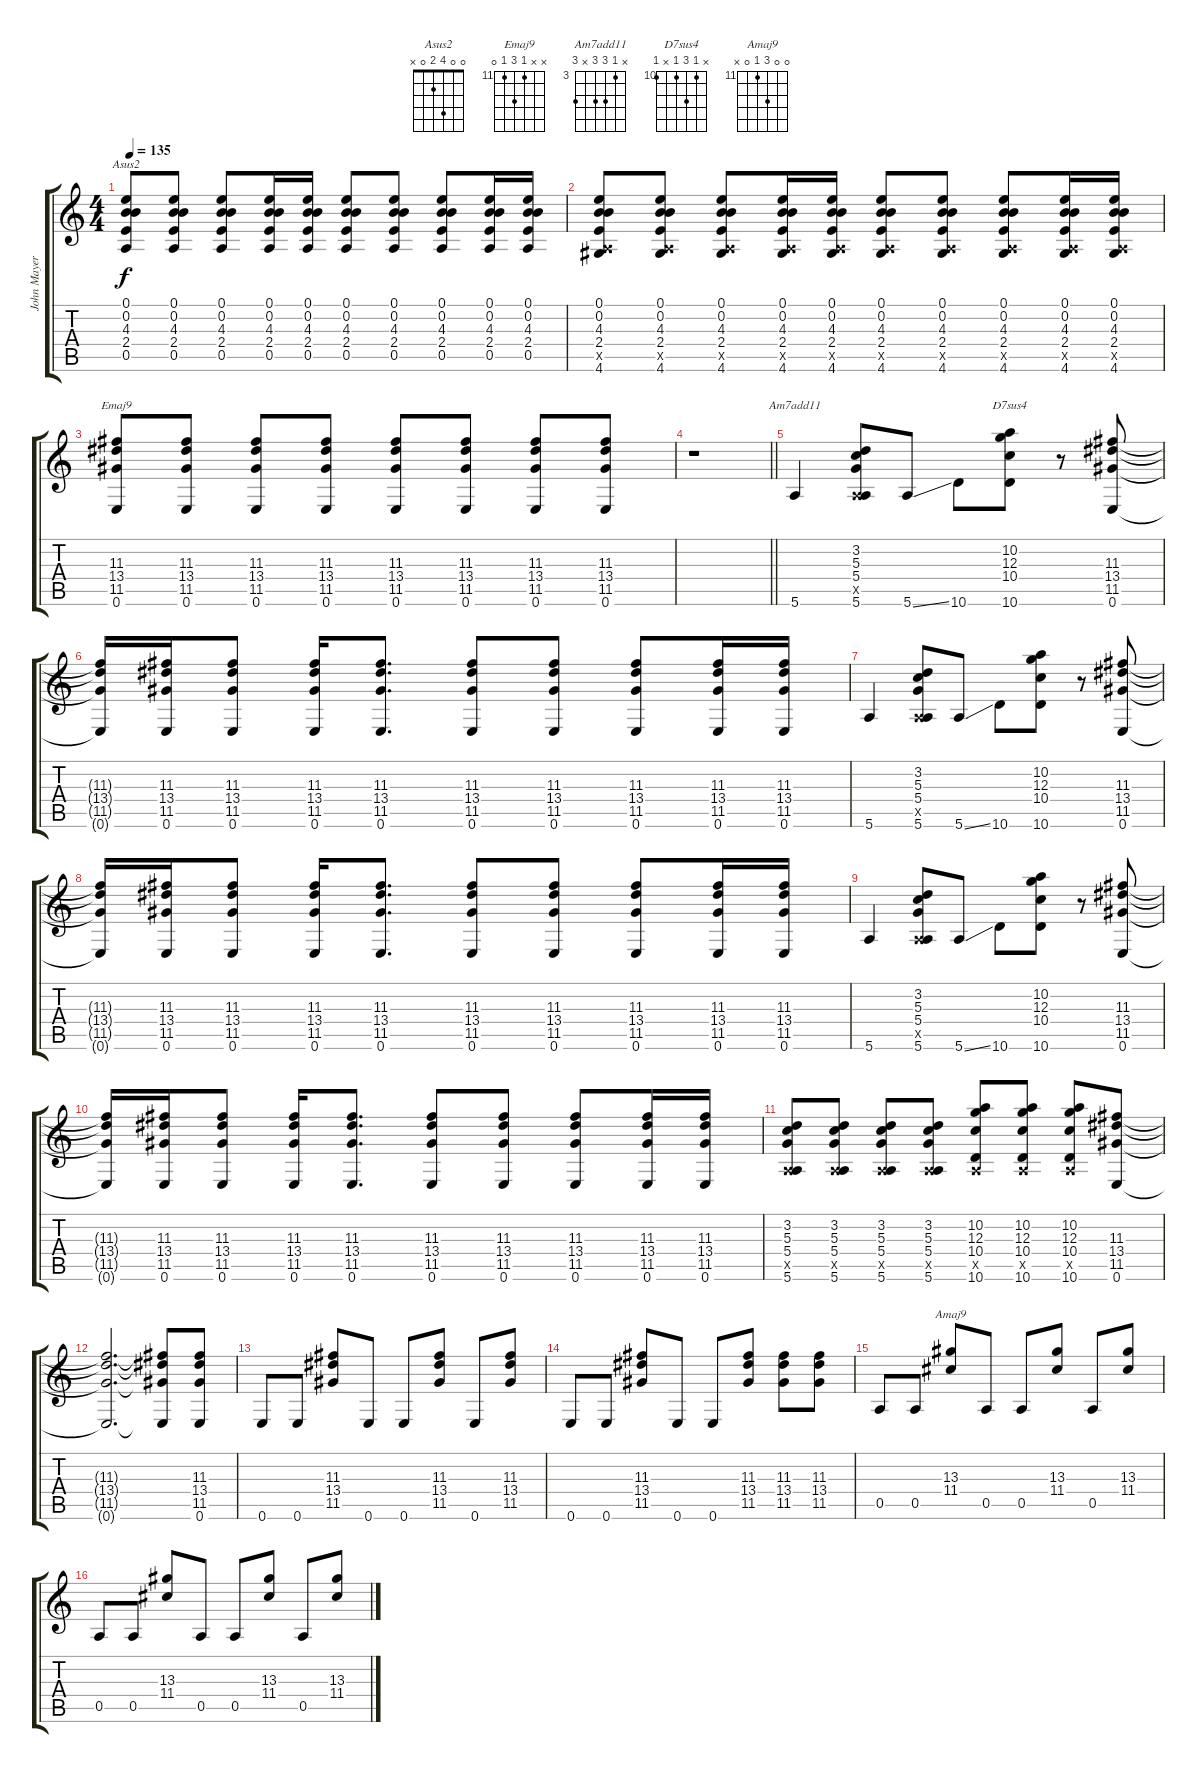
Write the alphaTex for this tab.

\track ("John Mayer" "John Mayer") {instrument acousticguitarsteel}
\staff {score tabs}
\tuning (E4 B3 G3 D3 A2 E2) {hide}
\chord ("Asus2" 0 0 4 2 0 x)
\chord ("Emaj9" x x 11 13 11 0) {firstfret 11}
\chord ("Am7add11" x 3 5 5 x 5) {firstfret 3}
\chord ("D7sus4" x 10 12 10 x 10) {firstfret 10}
\chord ("Amaj9" 0 0 13 11 0 x) {firstfret 11}
\ts (4 4)
\tempo 135
\clef g2
\ks c
(0.1 0.2 4.3 2.4 0.5).8{ch "Asus2" dy f} (0.1 0.2 4.3 2.4 0.5).8 (0.1 0.2 4.3 2.4 0.5).8 (0.1 0.2 4.3 2.4 0.5).16 (0.1 0.2 4.3 2.4 0.5).16 (0.1 0.2 4.3 2.4 0.5).8 (0.1 0.2 4.3 2.4 0.5).8 (0.1 0.2 4.3 2.4 0.5).8 (0.1 0.2 4.3 2.4 0.5).16 (0.1 0.2 4.3 2.4 0.5).16 |
(0.1 0.2 4.3 2.4 0.5{x} 4.6).8 (0.1 0.2 4.3 2.4 0.5{x} 4.6).8 (0.1 0.2 4.3 2.4 0.5{x} 4.6).8 (0.1 0.2 4.3 2.4 0.5{x} 4.6).16 (0.1 0.2 4.3 2.4 0.5{x} 4.6).16 (0.1 0.2 4.3 2.4 0.5{x} 4.6).8 (0.1 0.2 4.3 2.4 0.5{x} 4.6).8 (0.1 0.2 4.3 2.4 0.5{x} 4.6).8 (0.1 0.2 4.3 2.4 0.5{x} 4.6).16 (0.1 0.2 4.3 2.4 0.5{x} 4.6).16 |
(11.3 13.4 11.5 0.6).8{ch "Emaj9"} (11.3 13.4 11.5 0.6).8 (11.3 13.4 11.5 0.6).8 (11.3 13.4 11.5 0.6).8 (11.3 13.4 11.5 0.6).8 (11.3 13.4 11.5 0.6).8 (11.3 13.4 11.5 0.6).8 (11.3 13.4 11.5 0.6).8 |
\barLineRight lightlight
r.1 |
5.6.4{ch "Am7add11"} (3.2 5.3 5.4 0.5{x} 5.6).8 5.6{ss}.8 10.6.8 (10.2 12.3 10.4 10.6).8{ch "D7sus4"} r.8 (11.3 13.4 11.5 0.6).8 |
(11.3{t} 13.4{t} 11.5{t} 0.6{t}).16 (11.3 13.4 11.5 0.6).16 (11.3 13.4 11.5 0.6).8 (11.3 13.4 11.5 0.6).16 (11.3 13.4 11.5 0.6).8{d} (11.3 13.4 11.5 0.6).8 (11.3 13.4 11.5 0.6).8 (11.3 13.4 11.5 0.6).8 (11.3 13.4 11.5 0.6).16 (11.3 13.4 11.5 0.6).16 |
5.6.4 (3.2 5.3 5.4 0.5{x} 5.6).8 5.6{ss}.8 10.6.8 (10.2 12.3 10.4 10.6).8 r.8 (11.3 13.4 11.5 0.6).8 |
(11.3{t} 13.4{t} 11.5{t} 0.6{t}).16 (11.3 13.4 11.5 0.6).16 (11.3 13.4 11.5 0.6).8 (11.3 13.4 11.5 0.6).16 (11.3 13.4 11.5 0.6).8{d} (11.3 13.4 11.5 0.6).8 (11.3 13.4 11.5 0.6).8 (11.3 13.4 11.5 0.6).8 (11.3 13.4 11.5 0.6).16 (11.3 13.4 11.5 0.6).16 |
5.6.4 (3.2 5.3 5.4 0.5{x} 5.6).8 5.6{ss}.8 10.6.8 (10.2 12.3 10.4 10.6).8 r.8 (11.3 13.4 11.5 0.6).8 |
(11.3{t} 13.4{t} 11.5{t} 0.6{t}).16 (11.3 13.4 11.5 0.6).16 (11.3 13.4 11.5 0.6).8 (11.3 13.4 11.5 0.6).16 (11.3 13.4 11.5 0.6).8{d} (11.3 13.4 11.5 0.6).8 (11.3 13.4 11.5 0.6).8 (11.3 13.4 11.5 0.6).8 (11.3 13.4 11.5 0.6).16 (11.3 13.4 11.5 0.6).16 |
(3.2 5.3 5.4 0.5{x} 5.6).8 (3.2 5.3 5.4 0.5{x} 5.6).8 (3.2 5.3 5.4 0.5{x} 5.6).8 (3.2 5.3 5.4 0.5{x} 5.6).8 (10.2 12.3 10.4 0.5{x} 10.6).8 (10.2 12.3 10.4 0.5{x} 10.6).8 (10.2 12.3 10.4 0.5{x} 10.6).8 (11.3 13.4 11.5 0.6).8 |
(11.3{t} 13.4{t} 11.5{t} 0.6{t}).2{d} (11.3{t} 13.4{t} 11.5{t} 0.6{t}).8 (11.3 13.4 11.5 0.6).8 |
0.6.8 0.6.8 (11.3 13.4 11.5).8 0.6.8 0.6.8 (11.3 13.4 11.5).8 0.6.8 (11.3 13.4 11.5).8 |
0.6.8 0.6.8 (11.3 13.4 11.5).8 0.6.8 0.6.8 (11.3 13.4 11.5).8 (11.3 13.4 11.5).8 (11.3 13.4 11.5).8 |
0.5.8 0.5.8 (13.3 11.4).8{ch "Amaj9"} 0.5.8 0.5.8 (13.3 11.4).8 0.5.8 (13.3 11.4).8 |
0.5.8 0.5.8 (13.3 11.4).8 0.5.8 0.5.8 (13.3 11.4).8 0.5.8 (13.3 11.4).8
